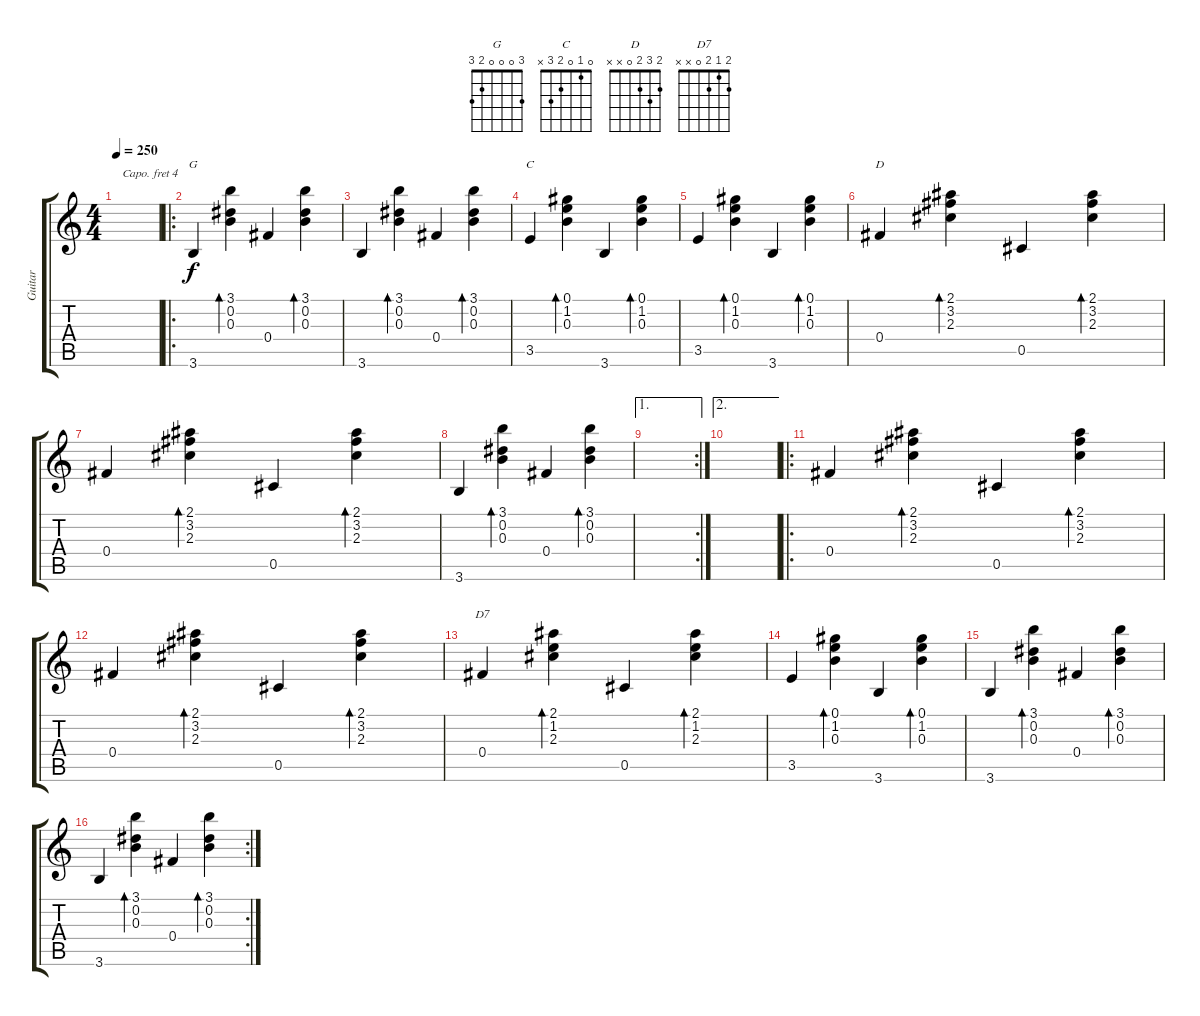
\track ("Guitar" "Guitar") {instrument acousticguitarnylon}
\staff {score tabs}
\capo 4
\tuning (E4 B3 G3 D3 A2 E2) {hide}
\chord ("G" 3 0 0 0 2 3)
\chord ("C" 0 1 0 2 3 x)
\chord ("D" 2 3 2 0 x x)
\chord ("D7" 2 1 2 0 x x)
\ts (4 4)
\tempo 250
\clef g2
\ks c
|
\ro
3.6.4{ch "G"} (3.1 0.2 0.3).4{bd 60} 0.4.4 (3.1 0.2 0.3).4{bd 60} |
3.6.4 (3.1 0.2 0.3).4{bd 60} 0.4.4 (3.1 0.2 0.3).4{bd 60} |
3.5.4{ch "C"} (0.1 1.2 0.3).4{bd 60} 3.6.4 (0.1 1.2 0.3).4{bd 240} |
3.5.4 (0.1 1.2 0.3).4{bd 240} 3.6.4 (0.1 1.2 0.3).4{bd 240} |
0.4.4{ch "D"} (2.1 3.2 2.3).4{bd 240} 0.5.4 (2.1 3.2 2.3).4{bd 240} |
0.4.4 (2.1 3.2 2.3).4{bd 240} 0.5.4 (2.1 3.2 2.3).4{bd 240} |
3.6.4 (3.1 0.2 0.3).4{bd 60} 0.4.4 (3.1 0.2 0.3).4{bd 60} |
\ae 1
\rc 2
|
\ae 2
|
\ro
0.4.4 (2.1 3.2 2.3).4{bd 240} 0.5.4 (2.1 3.2 2.3).4{bd 240} |
0.4.4 (2.1 3.2 2.3).4{bd 240} 0.5.4 (2.1 3.2 2.3).4{bd 240} |
0.4.4{ch "D7"} (2.1 1.2 2.3).4{bd 240} 0.5.4 (2.1 1.2 2.3).4{bd 240} |
3.5.4 (0.1 1.2 0.3).4{bd 240} 3.6.4 (0.1 1.2 0.3).4{bd 240} |
3.6.4 (3.1 0.2 0.3).4{bd 60} 0.4.4 (3.1 0.2 0.3).4{bd 60} |
\rc 2
3.6.4 (3.1 0.2 0.3).4{bd 60} 0.4.4 (3.1 0.2 0.3).4{bd 60}
